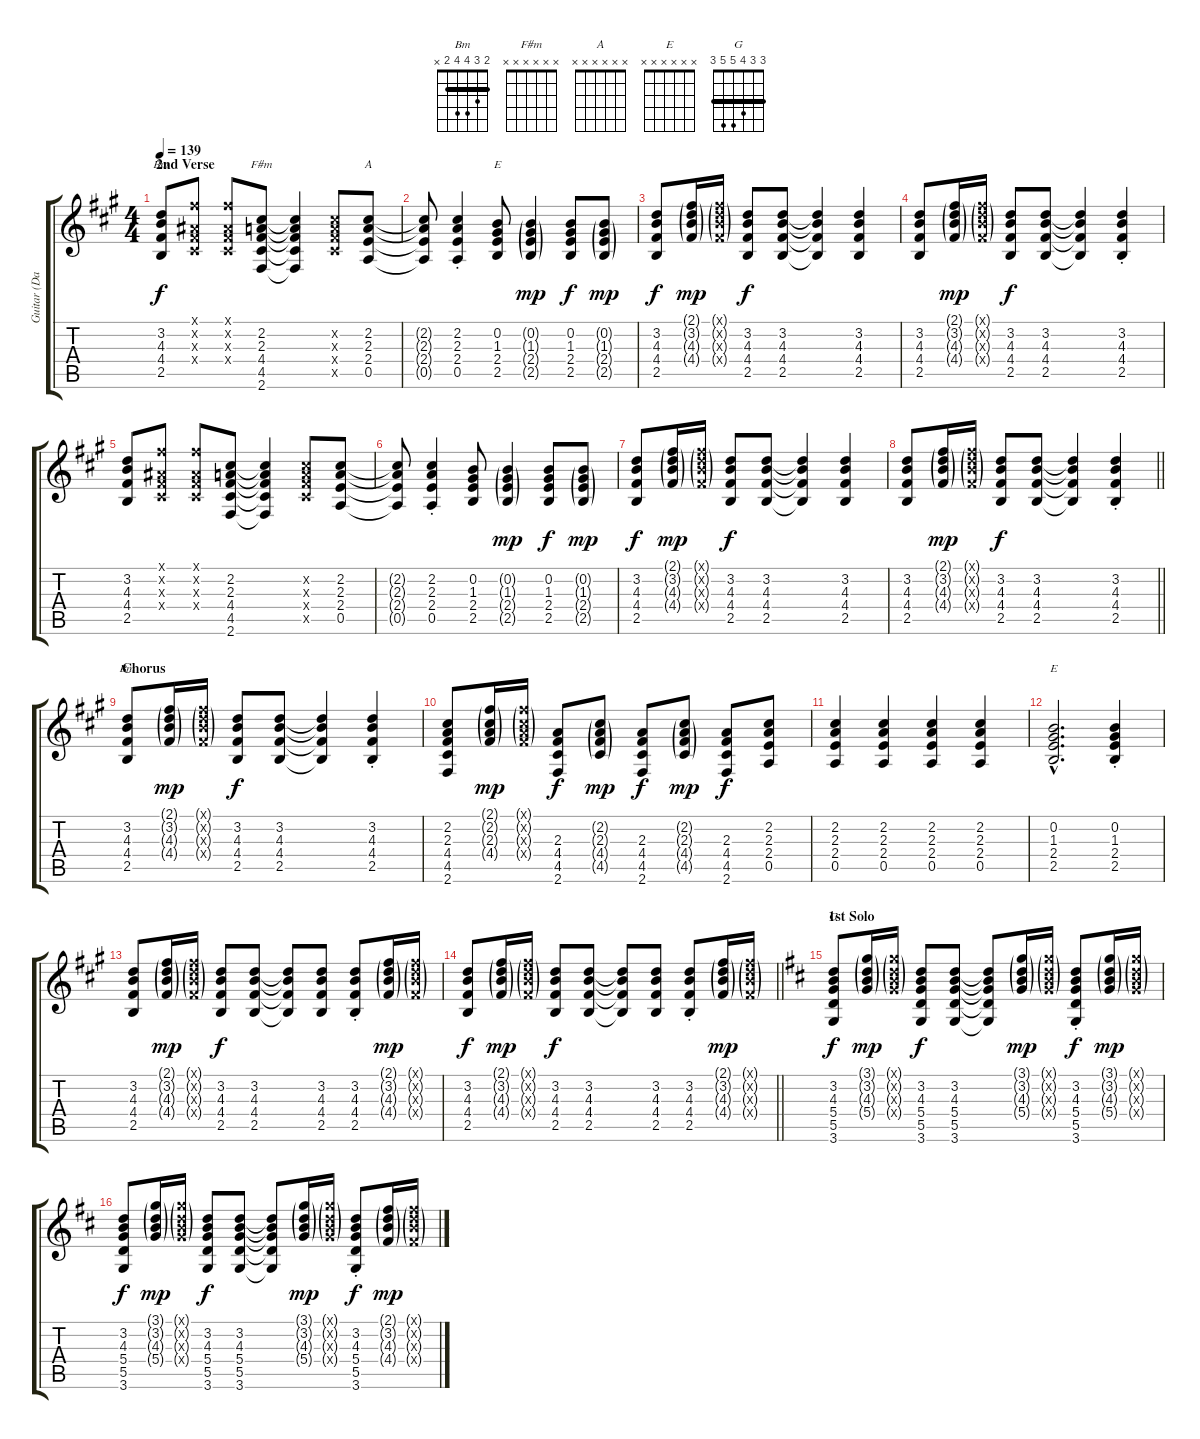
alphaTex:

\track ("Guitar (David)" "Guitar (Da") {instrument electricguitarclean}
\staff {score tabs}
\tuning (E4 B3 G3 D3 A2 E2) {hide}
\chord ("Bm" x x x x x x)
\chord ("F#m" x x x x x x)
\chord ("A" x x x x x x)
\chord ("E" 0 0 1 2 2 0)
\chord ("Bm" 2 3 4 4 2 x) {barre 2}
\chord ("E" x x x x x x)
\chord ("G" 3 3 4 5 5 3) {barre 3}
\ts (4 4)
\section ("" "2nd Verse")
\tempo 139
\clef g2
\ks a
(3.2 4.3 4.4 2.5).8{ch "Bm" dy f} (2.1{x} -1.2{x} -1.3{x} -1.4{x}).8 (2.1{x} -1.2{x} -1.3{x} -1.4{x}).8 (2.2 2.3 4.4 4.5 2.6).8{ch "F#m"} (2.2{t} 2.3{t} 4.4{t} 4.5{t} 2.6{t}).4 (2.2{x} 2.3{x} 4.4{x} 4.5{x}).8 (2.2 2.3 2.4 0.5).8{ch "A"} |
(2.2{t} 2.3{t} 2.4{t} 0.5{t}).8 (2.2{st} 2.3{st} 2.4{st} 0.5{st}).4 (0.2 1.3 2.4 2.5).8{ch "E"} (0.2{g} 1.3{g} 2.4{g} 2.5{g}).4{dy mp} (0.2 1.3 2.4 2.5).8{dy f} (0.2{g} 1.3{g} 2.4{g} 2.5{g}).8{dy mp} |
(3.2 4.3 4.4 2.5).8{dy f} (2.1{g} 3.2{g} 4.3{g} 4.4{g}).16{dy mp} (2.1{g x} 3.2{g x} 4.3{g x} 4.4{g x}).16 (3.2 4.3 4.4 2.5).8{dy f} (3.2 4.3 4.4 2.5).8 (3.2{t} 4.3{t} 4.4{t} 2.5{t}).4 (3.2 4.3 4.4 2.5).4 |
(3.2 4.3 4.4 2.5).8 (2.1{g} 3.2{g} 4.3{g} 4.4{g}).16{dy mp} (2.1{g x} 3.2{g x} 4.3{g x} 4.4{g x}).16 (3.2 4.3 4.4 2.5).8{dy f} (3.2 4.3 4.4 2.5).8 (3.2{t} 4.3{t} 4.4{t} 2.5{t}).4 (3.2{st} 4.3{st} 4.4{st} 2.5{st}).4 |
(3.2 4.3 4.4 2.5).8 (2.1{x} -1.2{x} -1.3{x} -1.4{x}).8 (2.1{x} -1.2{x} -1.3{x} -1.4{x}).8 (2.2 2.3 4.4 4.5 2.6).8 (2.2{t} 2.3{t} 4.4{t} 4.5{t} 2.6{t}).4 (2.2{x} 2.3{x} 4.4{x} 4.5{x}).8 (2.2 2.3 2.4 0.5).8 |
(2.2{t} 2.3{t} 2.4{t} 0.5{t}).8 (2.2{st} 2.3{st} 2.4{st} 0.5{st}).4 (0.2 1.3 2.4 2.5).8 (0.2{g} 1.3{g} 2.4{g} 2.5{g}).4{dy mp} (0.2 1.3 2.4 2.5).8{dy f} (0.2{g} 1.3{g} 2.4{g} 2.5{g}).8{dy mp} |
(3.2 4.3 4.4 2.5).8{dy f} (2.1{g} 3.2{g} 4.3{g} 4.4{g}).16{dy mp} (2.1{g x} 3.2{g x} 4.3{g x} 4.4{g x}).16 (3.2 4.3 4.4 2.5).8{dy f} (3.2 4.3 4.4 2.5).8 (3.2{t} 4.3{t} 4.4{t} 2.5{t}).4 (3.2 4.3 4.4 2.5).4 |
\barLineRight lightlight
(3.2 4.3 4.4 2.5).8 (2.1{g} 3.2{g} 4.3{g} 4.4{g}).16{dy mp} (2.1{g x} 3.2{g x} 4.3{g x} 4.4{g x}).16 (3.2 4.3 4.4 2.5).8{dy f} (3.2 4.3 4.4 2.5).8 (3.2{t} 4.3{t} 4.4{t} 2.5{t}).4 (3.2{st} 4.3{st} 4.4{st} 2.5{st}).4 |
\section ("" "Chorus")
(3.2 4.3 4.4 2.5).8{ch "Bm"} (2.1{g} 3.2{g} 4.3{g} 4.4{g}).16{dy mp} (2.1{g x} 3.2{g x} 4.3{g x} 4.4{g x}).16 (3.2 4.3 4.4 2.5).8{dy f} (3.2 4.3 4.4 2.5).8 (3.2{t} 4.3{t} 4.4{t} 2.5{t}).4 (3.2{st} 4.3{st} 4.4{st} 2.5{st}).4 |
(2.2 2.3 4.4 4.5 2.6).8 (2.1{g} 2.2{g} 2.3{g} 4.4{g}).16{dy mp} (2.1{g x} 2.2{g x} 2.3{g x} 4.4{g x}).16 (2.3 4.4 4.5 2.6).8{dy f} (2.2{g} 2.3{g} 4.4{g} 4.5{g}).8{dy mp} (2.3 4.4 4.5 2.6).8{dy f} (2.2{g} 2.3{g} 4.4{g} 4.5{g}).8{dy mp} (2.3 4.4 4.5 2.6).8{dy f} (2.2 2.3 2.4 0.5).8 |
(2.2 2.3 2.4 0.5).4 (2.2 2.3 2.4 0.5).4 (2.2 2.3 2.4 0.5).4 (2.2 2.3 2.4 0.5).4 |
(0.2{hac} 1.3{hac} 2.4{hac} 2.5{hac}).2{d ch "E"} (0.2{st} 1.3{st} 2.4{st} 2.5{st}).4 |
(3.2 4.3 4.4 2.5).8 (2.1{g} 3.2{g} 4.3{g} 4.4{g}).16{dy mp} (2.1{g x} 3.2{g x} 4.3{g x} 4.4{g x}).16 (3.2 4.3 4.4 2.5).8{dy f} (3.2 4.3 4.4 2.5).8 (3.2{t} 4.3{t} 4.4{t} 2.5{t}).8 (3.2 4.3 4.4 2.5).8 (3.2{st} 4.3{st} 4.4{st} 2.5{st}).8 (2.1{g} 3.2{g} 4.3{g} 4.4{g}).16{dy mp} (2.1{g x} 3.2{g x} 4.3{g x} 4.4{g x}).16 |
\barLineRight lightlight
(3.2 4.3 4.4 2.5).8{dy f} (2.1{g} 3.2{g} 4.3{g} 4.4{g}).16{dy mp} (2.1{g x} 3.2{g x} 4.3{g x} 4.4{g x}).16 (3.2 4.3 4.4 2.5).8{dy f} (3.2 4.3 4.4 2.5).8 (3.2{t} 4.3{t} 4.4{t} 2.5{t}).8 (3.2 4.3 4.4 2.5).8 (3.2{st} 4.3{st} 4.4{st} 2.5{st}).8 (2.1{g} 3.2{g} 4.3{g} 4.4{g}).16{dy mp} (2.1{g x} 3.2{g x} 4.3{g x} 4.4{g x}).16 |
\section ("" "1st Solo")
\ks d
(3.2 4.3 5.4 5.5 3.6).8{ch "G" dy f} (3.1{g} 3.2{g} 4.3{g} 5.4{g}).16{dy mp} (3.1{g x} 3.2{g x} 4.3{g x} 5.4{g x}).16 (3.2 4.3 5.4 5.5 3.6).8{dy f} (3.2 4.3 5.4 5.5 3.6).8 (3.2{t} 4.3{t} 5.4{t} 5.5{t} 3.6{t}).8 (3.1{g} 3.2{g} 4.3{g} 5.4{g}).16{dy mp} (3.1{g x} 3.2{g x} 4.3{g x} 5.4{g x}).16 (3.2{st} 4.3{st} 5.4{st} 5.5{st} 3.6{st}).8{dy f} (3.1{g} 3.2{g} 4.3{g} 5.4{g}).16{dy mp} (3.1{g x} 3.2{g x} 4.3{g x} 5.4{g x}).16 |
(3.2 4.3 5.4 5.5 3.6).8{dy f} (3.1{g} 3.2{g} 4.3{g} 5.4{g}).16{dy mp} (3.1{g x} 3.2{g x} 4.3{g x} 5.4{g x}).16 (3.2 4.3 5.4 5.5 3.6).8{dy f} (3.2 4.3 5.4 5.5 3.6).8 (3.2{t} 4.3{t} 5.4{t} 5.5{t} 3.6{t}).8 (3.1{g} 3.2{g} 4.3{g} 5.4{g}).16{dy mp} (3.1{g x} 3.2{g x} 4.3{g x} 5.4{g x}).16 (3.2{st} 4.3{st} 5.4{st} 5.5{st} 3.6{st}).8{dy f} (2.1{g} 3.2{g} 4.3{g} 4.4{g}).16{dy mp} (2.1{g x} 3.2{g x} 4.3{g x} 4.4{g x}).16
